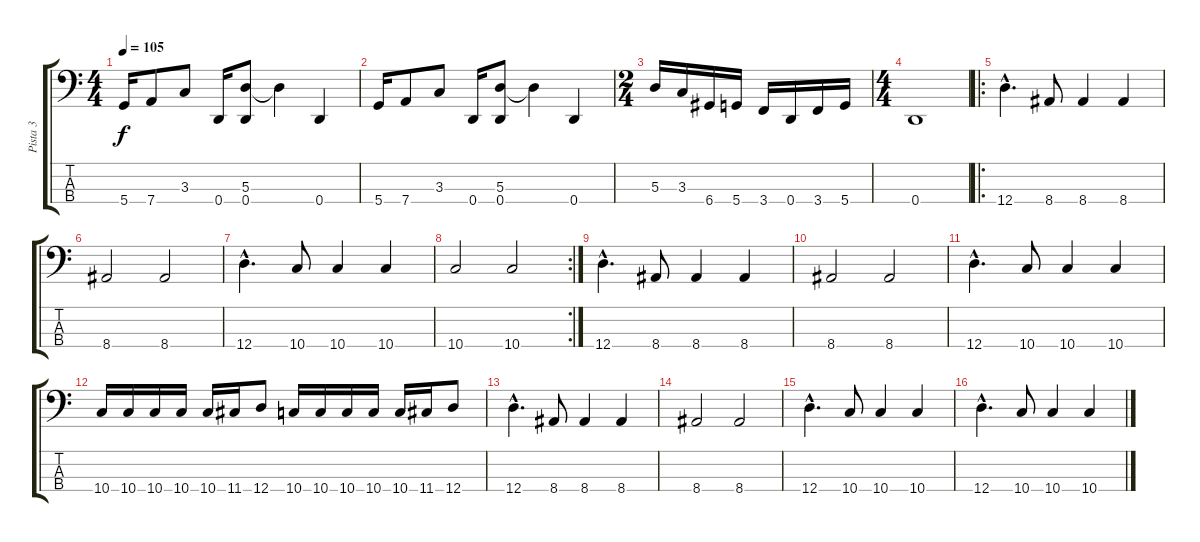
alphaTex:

\track ("Pista 3" "Pista 3") {instrument electricbassfinger}
\staff {score tabs}
\tuning (G2 D2 A1 D1) {hide}
\ts (4 4)
\tempo 105
\clef f4
\ks c
5.4.16{dy f} 7.4.8 3.3.8 0.4.16 (5.3 0.4).8 5.3{t}.4 0.4.4 |
5.4.16 7.4.8 3.3.8 0.4.16 (5.3 0.4).8 5.3{t}.4 0.4.4 |
\ts (2 4)
5.3.16 3.3.16 6.4.16 5.4.16 3.4.16 0.4.16 3.4.16 5.4.16 |
\ts (4 4)
0.4.1 |
\ro
12.4{hac}.4{d} 8.4.8 8.4.4 8.4.4 |
8.4.2 8.4.2 |
12.4{hac}.4{d} 10.4.8 10.4.4 10.4.4 |
\rc 2
10.4.2 10.4.2 |
12.4{hac}.4{d} 8.4.8 8.4.4 8.4.4 |
8.4.2 8.4.2 |
12.4{hac}.4{d} 10.4.8 10.4.4 10.4.4 |
10.4.16 10.4.16 10.4.16 10.4.16 10.4.16 11.4.16 12.4.8 10.4.16 10.4.16 10.4.16 10.4.16 10.4.16 11.4.16 12.4.8 |
12.4{hac}.4{d} 8.4.8 8.4.4 8.4.4 |
8.4.2 8.4.2 |
12.4{hac}.4{d} 10.4.8 10.4.4 10.4.4 |
12.4{hac}.4{d} 10.4.8 10.4.4 10.4.4
